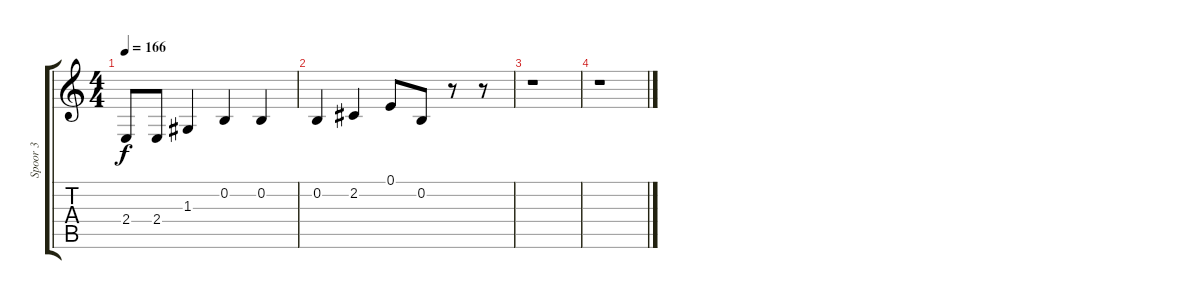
\track ("Spoor 3" "Spoor 3") {instrument viola}
\staff {score tabs}
\tuning (E4 B3 G3 D3 A2 E2) {hide}
\ts (4 4)
\tempo 166
\clef g2
\ks c
2.4.8{dy f} 2.4.8 1.3.4 0.2.4 0.2.4 |
0.2.4 2.2.4 0.1.8 0.2.8 r.8 r.8 |
r.1 |
r.1
